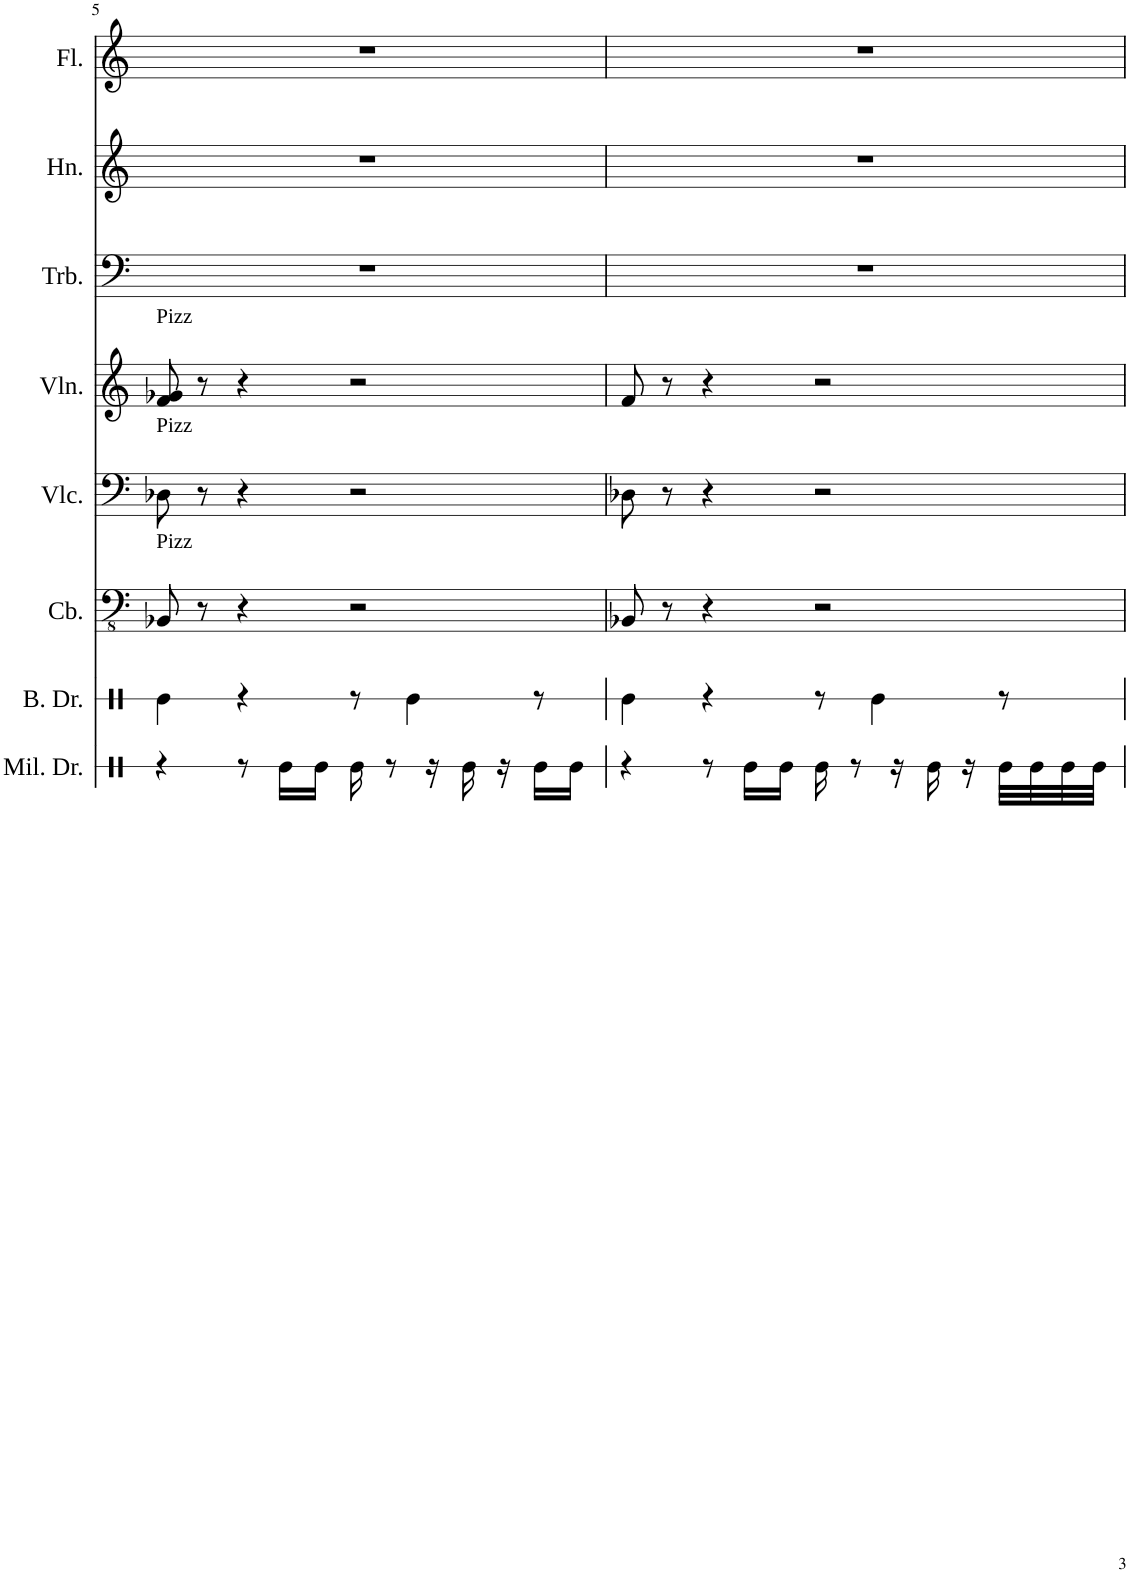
**kern	**kern	**kern	**kern	**kern	**kern	**kern	**kern
*part8	*part7	*part6	*part5	*part4	*part3	*part2	*part1
*staff8	*staff7	*staff6	*staff5	*staff4	*staff3	*staff2	*staff1
*I"Military Drum	*I"Bass Drum	*I"Double Bass	*I"Violoncello	*I"Violin	*I"Trombone	*I"Horn	*I"Flute
*I'Mil. Dr.	*I'B. Dr.	*	*I'Vlc.	*I'Vln.	*I'Trb.	*I'Hn.	*I'Fl.
!!LO:PB:g=z
*clefX	*clefX	*clefFv4	*clefF4	*clefG2	*clefF4	*clefG2	*clefG2
*	*	*ITrd7c12	*	*	*	*ITrd4c7	*
*k[]	*k[]	*k[]	*k[]	*k[]	*k[]	*k[]	*k[]
*M4/4	*M4/4	*M4/4	*M4/4	*M4/4	*M4/4	*M4/4	*M4/4
=5	=5	=5	=5	=5	=5	=5	=5
!	!	!	!	!LO:TX:a:t=Pizz	!	!	!
!	!	!	!LO:TX:a:t=Pizz	!	!	!	!
!	!	!LO:TX:a:t=Pizz	!	!	!	!	!
4r	4Re\	8BBB-X/	8D-X\	8f/ 8g-X/	1r	1r	1r
.	.	8r	8r	8r	.	.	.
8r	4r	4r	4r	4r	.	.	.
16Re\LL	.	.	.	.	.	.	.
16Re\JJ	.	.	.	.	.	.	.
16Re\	8r	2r	2r	2r	.	.	.
8r	.	.	.	.	.	.	.
.	4Re\	.	.	.	.	.	.
16r	.	.	.	.	.	.	.
16Re\	.	.	.	.	.	.	.
16r	.	.	.	.	.	.	.
16Re\LL	8r	.	.	.	.	.	.
16Re\JJ	.	.	.	.	.	.	.
=6	=6	=6	=6	=6	=6	=6	=6
4r	4Re\	8BBB-X/	8D-X\	8f/	1r	1r	1r
.	.	8r	8r	8r	.	.	.
8r	4r	4r	4r	4r	.	.	.
16Re\LL	.	.	.	.	.	.	.
16Re\JJ	.	.	.	.	.	.	.
16Re\	8r	2r	2r	2r	.	.	.
8r	.	.	.	.	.	.	.
.	4Re\	.	.	.	.	.	.
16r	.	.	.	.	.	.	.
16Re\	.	.	.	.	.	.	.
16r	.	.	.	.	.	.	.
32Re\LLL	8r	.	.	.	.	.	.
32Re\	.	.	.	.	.	.	.
32Re\	.	.	.	.	.	.	.
32Re\JJJ	.	.	.	.	.	.	.
=	=	=	=	=	=	=	=
*-	*-	*-	*-	*-	*-	*-	*-
